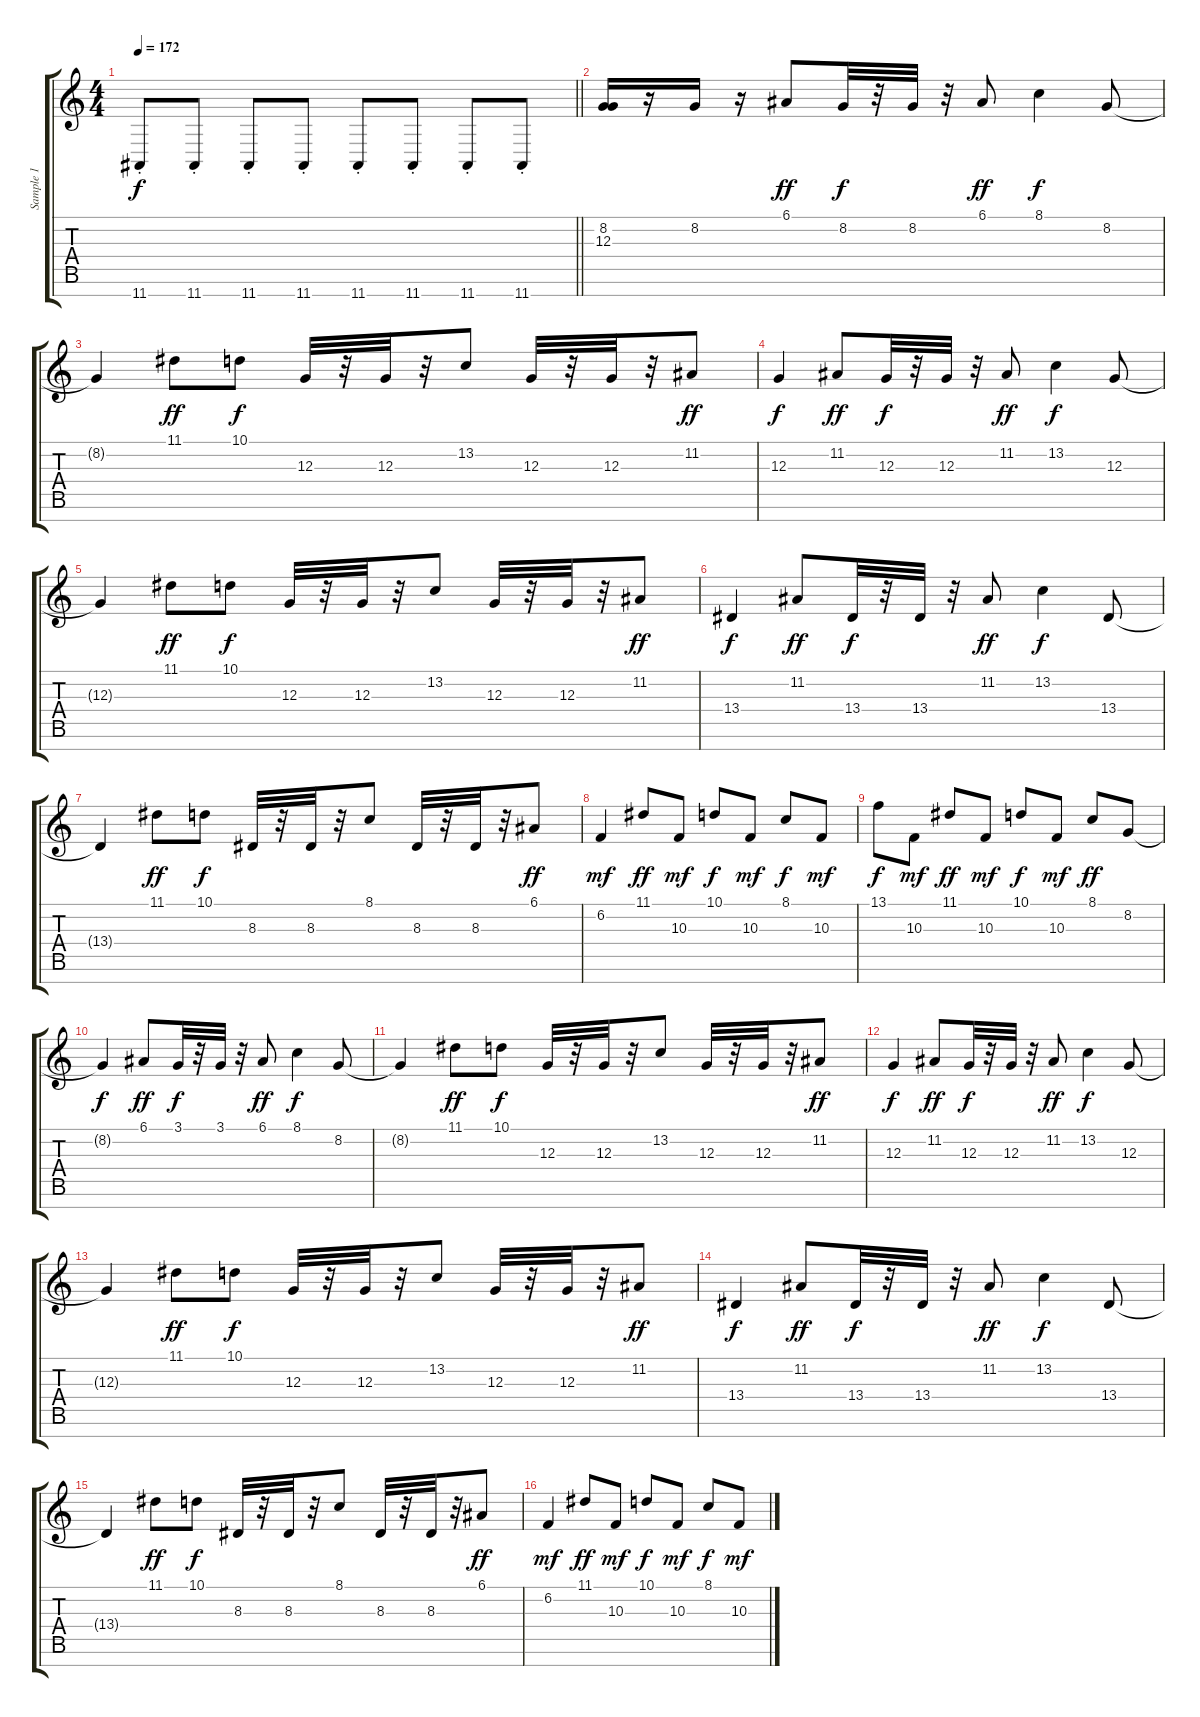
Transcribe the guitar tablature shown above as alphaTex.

\track ("Sample 1" "Sample 1") {instrument lead2sawtooth}
\staff {score tabs}
\tuning (E4 B3 G3 D3 A2 E2 B1) {hide}
\ts (4 4)
\tempo 172
\clef g2
\barLineRight lightlight
\ks c
11.7{st}.8{dy f} 11.7{st}.8 11.7{st}.8 11.7{st}.8 11.7{st}.8 11.7{st}.8 11.7{st}.8 11.7{st}.8 |
\section ("" " ")
(8.2 12.3).16{volume 13} r.16 8.2.16 r.16 6.1.8{dy ff} 8.2.32{dy f} r.32 8.2.32 r.32 6.1.8{dy ff} 8.1.4{dy f} 8.2.8 |
8.2{t}.4 11.1.8{dy ff} 10.1.8{dy f} 12.3.32 r.32 12.3.32 r.32 13.2.8 12.3.32 r.32 12.3.32 r.32 11.2.8{dy ff} |
12.3.4{dy f} 11.2.8{dy ff} 12.3.32{dy f} r.32 12.3.32 r.32 11.2.8{dy ff} 13.2.4{dy f} 12.3.8 |
12.3{t}.4 11.1.8{dy ff} 10.1.8{dy f} 12.3.32 r.32 12.3.32 r.32 13.2.8 12.3.32 r.32 12.3.32 r.32 11.2.8{dy ff} |
13.4.4{dy f} 11.2.8{dy ff} 13.4.32{dy f} r.32 13.4.32 r.32 11.2.8{dy ff} 13.2.4{dy f} 13.4.8 |
13.4{t}.4 11.1.8{dy ff} 10.1.8{dy f} 8.3.32 r.32 8.3.32 r.32 8.1.8 8.3.32 r.32 8.3.32 r.32 6.1.8{dy ff} |
6.2.4{dy mf} 11.1.8{dy ff} 10.3.8{dy mf} 10.1.8{dy f} 10.3.8{dy mf} 8.1.8{dy f} 10.3.8{dy mf} |
13.1.8{dy f} 10.3.8{dy mf} 11.1.8{dy ff} 10.3.8{dy mf} 10.1.8{dy f} 10.3.8{dy mf} 8.1.8{dy ff} 8.2.8 |
8.2{t}.4{dy f} 6.1.8{dy ff} 3.1.32{dy f} r.32 3.1.32 r.32 6.1.8{dy ff} 8.1.4{dy f} 8.2.8 |
8.2{t}.4 11.1.8{dy ff} 10.1.8{dy f} 12.3.32 r.32 12.3.32 r.32 13.2.8 12.3.32 r.32 12.3.32 r.32 11.2.8{dy ff} |
12.3.4{dy f} 11.2.8{dy ff} 12.3.32{dy f} r.32 12.3.32 r.32 11.2.8{dy ff} 13.2.4{dy f} 12.3.8 |
12.3{t}.4 11.1.8{dy ff} 10.1.8{dy f} 12.3.32 r.32 12.3.32 r.32 13.2.8 12.3.32 r.32 12.3.32 r.32 11.2.8{dy ff} |
13.4.4{dy f} 11.2.8{dy ff} 13.4.32{dy f} r.32 13.4.32 r.32 11.2.8{dy ff} 13.2.4{dy f} 13.4.8 |
13.4{t}.4 11.1.8{dy ff} 10.1.8{dy f} 8.3.32 r.32 8.3.32 r.32 8.1.8 8.3.32 r.32 8.3.32 r.32 6.1.8{dy ff} |
6.2.4{dy mf} 11.1.8{dy ff} 10.3.8{dy mf} 10.1.8{dy f} 10.3.8{dy mf} 8.1.8{dy f} 10.3.8{dy mf}
